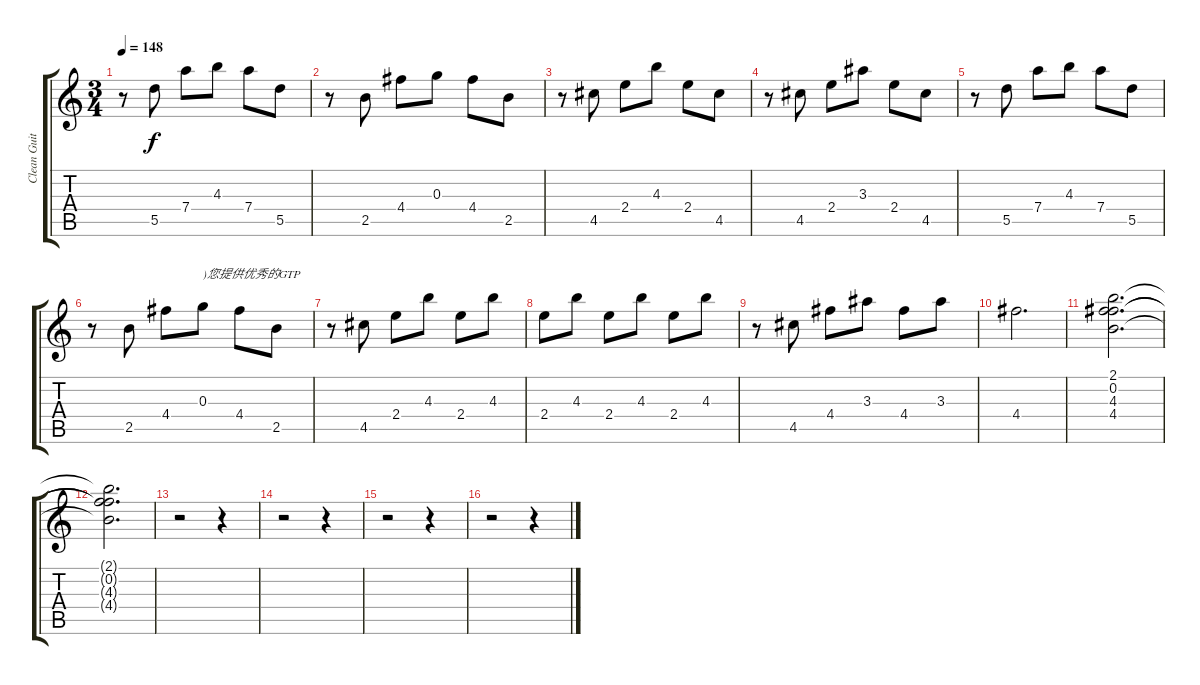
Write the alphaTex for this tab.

\track ("Clean Guitar 1" "Clean Guit") {instrument electricguitarclean}
\staff {score tabs}
\tuning (E4 B3 G4 D4 A3 E3) {hide}
\ts (3 4)
\tempo 148
\clef g2
\ks c
r.8{dy f} 5.5.8 7.4.8 4.3.8 7.4.8 5.5.8 |
r.8 2.5.8 4.4.8 0.3.8 4.4.8 2.5.8 |
r.8 4.5.8 2.4.8 4.3.8 2.4.8 4.5.8 |
r.8 4.5.8 2.4.8 3.3.8 2.4.8 4.5.8 |
r.8 5.5.8 7.4.8 4.3.8 7.4.8 5.5.8 |
r.8 2.5.8 4.4.8 0.3.8{txt ")您提供优秀的GTP"} 4.4.8 2.5.8 |
r.8 4.5.8 2.4.8 4.3.8 2.4.8 4.3.8 |
2.4.8 4.3.8 2.4.8 4.3.8 2.4.8 4.3.8 |
r.8 4.5.8 4.4.8 3.3.8 4.4.8 3.3.8 |
4.4.2{d} |
(2.1 0.2 4.3 4.4).2{d} |
(2.1{t} 0.2{t} 4.3{t} 4.4{t}).2{d} |
r.2 r.4 |
r.2 r.4 |
r.2 r.4 |
r.2 r.4
